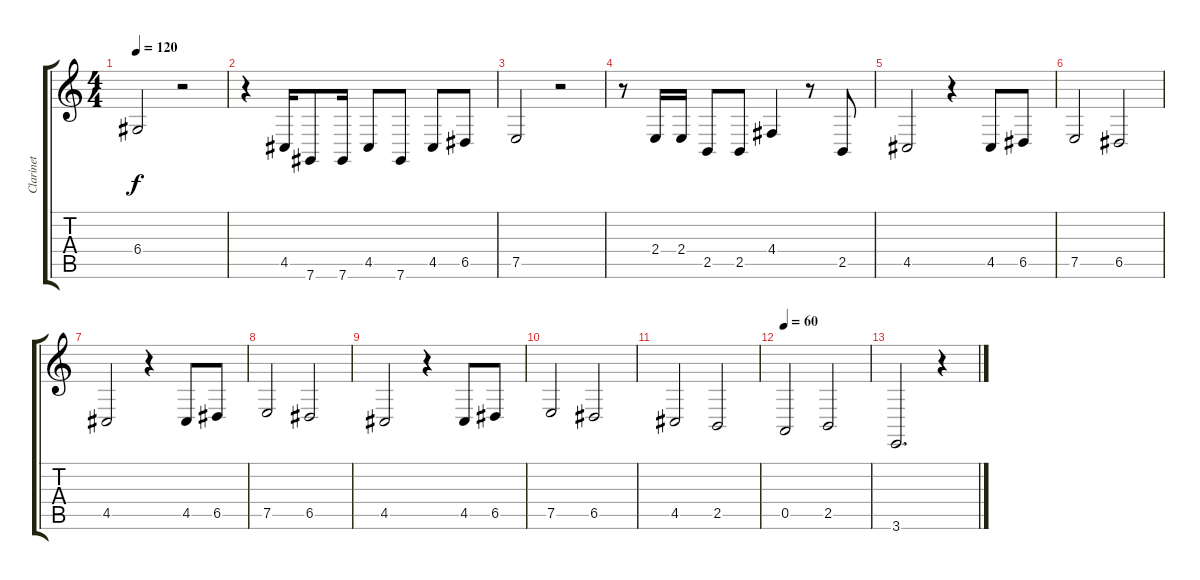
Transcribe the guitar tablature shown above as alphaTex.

\track ("Clarinet" "Clarinet") {instrument clarinet}
\staff {score tabs}
\tuning (E4 B3 G3 D3 A2 Db2) {hide}
\ts (4 4)
\tempo 120
\clef g2
\ks c
6.4.2{dy f} r.2 |
r.4 4.5.16 7.6.8 7.6.16 4.5.8 7.6.8 4.5.8 6.5.8 |
7.5.2 r.2 |
r.8 2.4.16 2.4.16 2.5.8 2.5.8 4.4.4 r.8 2.5.8 |
4.5.2 r.4 4.5.8 6.5.8 |
7.5.2 6.5.2 |
4.5.2 r.4 4.5.8 6.5.8 |
7.5.2 6.5.2 |
4.5.2 r.4 4.5.8 6.5.8 |
7.5.2 6.5.2 |
4.5.2 2.5.2 |
\tempo 60
0.5.2 2.5.2 |
3.6.2{d} r.4
